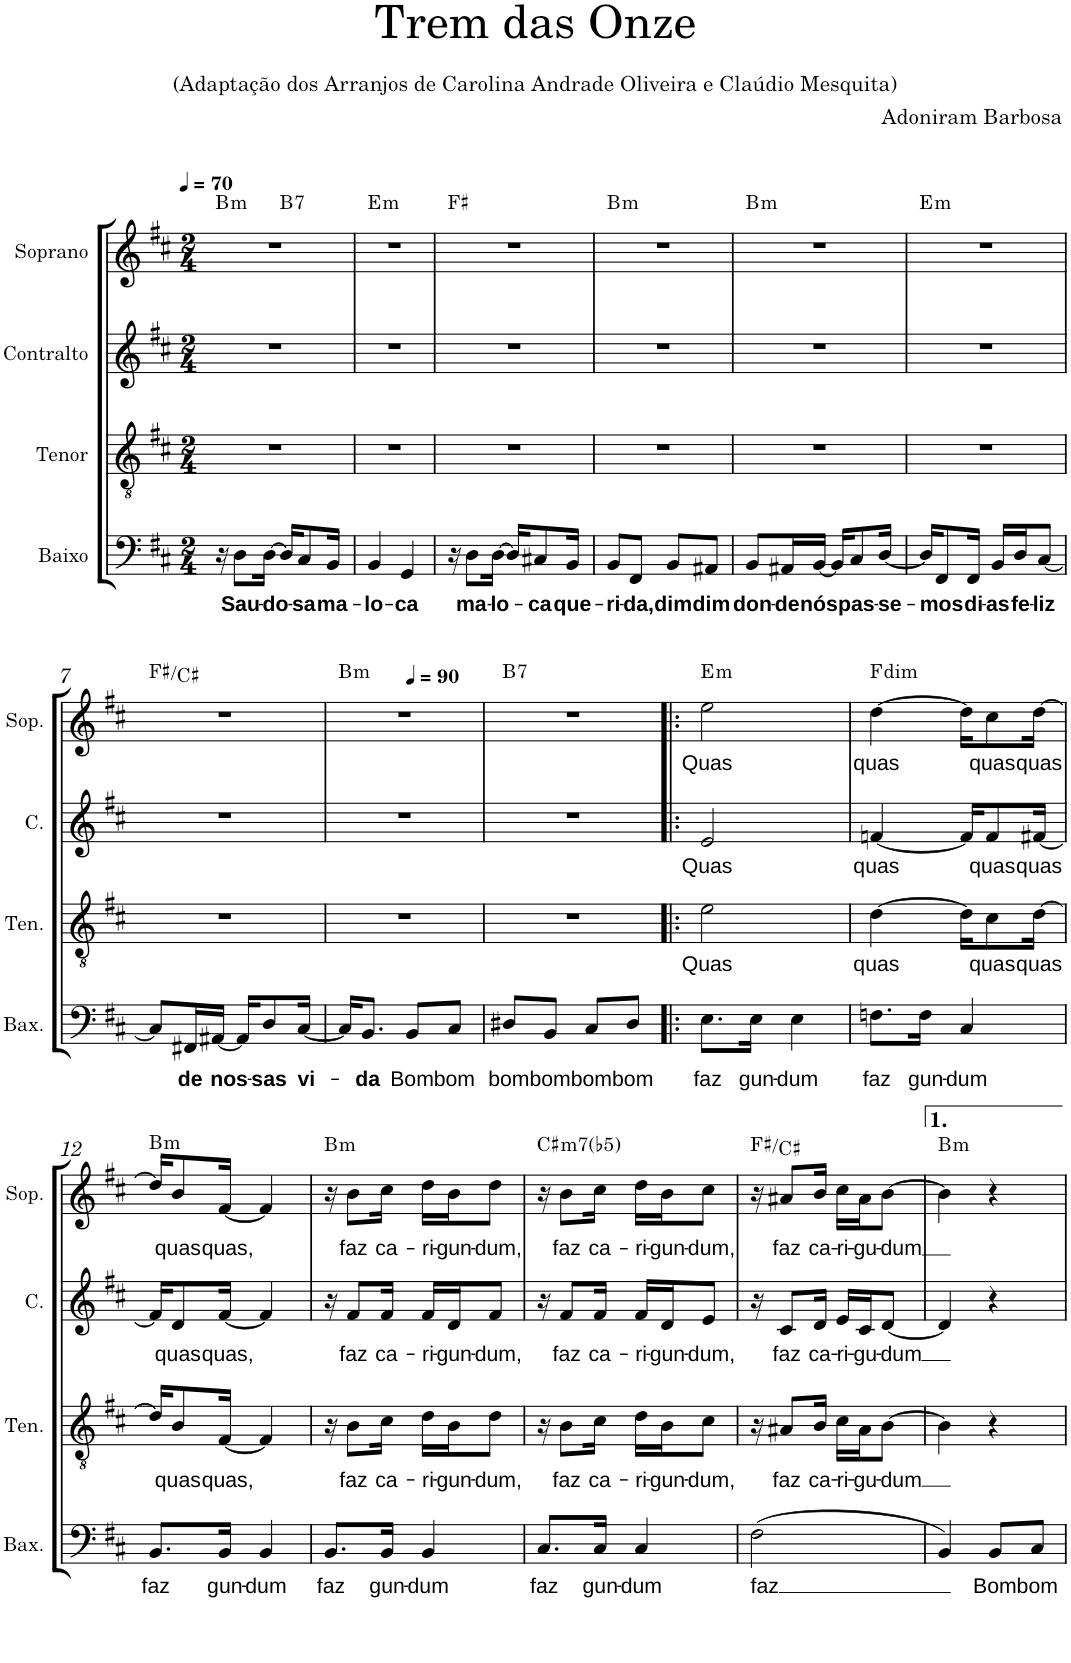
**kern	**text	**kern	**text	**kern	**text	**kern	**text	**harte
*part4	*part4	*part3	*part3	*part2	*part2	*part1	*part1	*part1
*staff4	*staff4	*staff3	*staff3	*staff2	*staff2	*staff1	*staff1	*
*I"Baixo	*	*I"Tenor	*	*I"Contralto	*	*I"Soprano	*	*
*I'Bax.	*	*I'Ten.	*	*I'C.	*	*I'Sop.	*	*
*clefF4	*	*clefGv2	*	*clefG2	*	*clefG2	*	*
*k[f#c#]	*	*k[f#c#]	*	*k[f#c#]	*	*k[f#c#]	*	*
*M2/4	*	*M2/4	*	*M2/4	*	*M2/4	*	*
*MM70	*	*MM70	*	*MM70	*	*MM70	*	*
=1	=1	=1	=1	=1	=1	=1	=1	=1
!	!	!	!	!	!	!	!	!LO:H:kt=m
*	*	*	*	*	*	*^	*	*
16r	.	2r	.	2r	.	2r	4ryy	.	B:min
!	!LO:LY:b	!	!	!	!	!	!	!	!
8D\L	Sau-	.	.	.	.	.	.	.	.
!	!LO:LY:b	!	!	!	!	!	!	!	!
[16D\Jk	-do-	.	.	.	.	.	.	.	.
!	!	!	!	!	!	!	!	!	!LO:H:kt=7
16D/KL]	.	.	.	.	.	.	4ryy	.	B:7
!	!LO:LY:b	!	!	!	!	!	!	!	!
8C#/	-sa	.	.	.	.	.	.	.	.
!	!LO:LY:b	!	!	!	!	!	!	!	!
16BB/Jk	ma-	.	.	.	.	.	.	.	.
=2	=2	=2	=2	=2	=2	=2	=2	=2	=2
!	!LO:LY:b	!	!	!	!	!	!	!	!LO:H:kt=m
*	*	*	*	*	*	*v	*v	*	*
4BB/	-lo-	2r	.	2r	.	2r	.	E:min
!	!LO:LY:b	!	!	!	!	!	!	!
4GG/	-ca	.	.	.	.	.	.	.
=3	=3	=3	=3	=3	=3	=3	=3	=3
16r	.	2r	.	2r	.	2r	.	F#:maj
!	!LO:LY:b	!	!	!	!	!	!	!
8D\L	ma-	.	.	.	.	.	.	.
!	!LO:LY:b	!	!	!	!	!	!	!
[16D\Jk	-lo-	.	.	.	.	.	.	.
16D/KL]	.	.	.	.	.	.	.	.
!	!LO:LY:b	!	!	!	!	!	!	!
8C#X/	-ca	.	.	.	.	.	.	.
!	!LO:LY:b	!	!	!	!	!	!	!
16BB/Jk	que-	.	.	.	.	.	.	.
=4	=4	=4	=4	=4	=4	=4	=4	=4
!	!LO:LY:b	!	!	!	!	!	!	!LO:H:kt=m
8BB/L	-ri-	2r	.	2r	.	2r	.	B:min
!	!LO:LY:b	!	!	!	!	!	!	!
8FF#/J	-da,	.	.	.	.	.	.	.
!	!LO:LY:b	!	!	!	!	!	!	!
8BB/L	dim	.	.	.	.	.	.	.
!	!LO:LY:b	!	!	!	!	!	!	!
8AA#X/J	dim	.	.	.	.	.	.	.
=5	=5	=5	=5	=5	=5	=5	=5	=5
!	!LO:LY:b	!	!	!	!	!	!	!LO:H:kt=m
8BB/L	don-	2r	.	2r	.	2r	.	B:min
!	!LO:LY:b	!	!	!	!	!	!	!
16AA#X/L	-de	.	.	.	.	.	.	.
!	!LO:LY:b	!	!	!	!	!	!	!
[16BB/JJ	nós	.	.	.	.	.	.	.
16BB/KL]	.	.	.	.	.	.	.	.
!	!LO:LY:b	!	!	!	!	!	!	!
8C#/	pas-	.	.	.	.	.	.	.
!	!LO:LY:b	!	!	!	!	!	!	!
[16D/Jk	-se-	.	.	.	.	.	.	.
=6	=6	=6	=6	=6	=6	=6	=6	=6
!	!	!	!	!	!	!	!	!LO:H:kt=m
16D/KL]	.	2r	.	2r	.	2r	.	E:min
!	!LO:LY:b	!	!	!	!	!	!	!
8FF#/	-mos	.	.	.	.	.	.	.
!	!LO:LY:b	!	!	!	!	!	!	!
16FF#/Jk	di-	.	.	.	.	.	.	.
!	!LO:LY:b	!	!	!	!	!	!	!
16BB/LL	-as	.	.	.	.	.	.	.
!	!LO:LY:b	!	!	!	!	!	!	!
16D/J	fe-	.	.	.	.	.	.	.
!	!LO:LY:b	!	!	!	!	!	!	!
[8C#/J	-liz	.	.	.	.	.	.	.
!!LO:LB:g=z
=7	=7	=7	=7	=7	=7	=7	=7	=7
8C#/L]	.	2r	.	2r	.	2r	.	F#:maj/5
!	!LO:LY:b	!	!	!	!	!	!	!
16FF#X/L	de	.	.	.	.	.	.	.
!	!LO:LY:b	!	!	!	!	!	!	!
[16AA#X/JJ	nos-	.	.	.	.	.	.	.
16AA#/KL]	.	.	.	.	.	.	.	.
!	!LO:LY:b	!	!	!	!	!	!	!
8D/	-sas	.	.	.	.	.	.	.
!	!LO:LY:b	!	!	!	!	!	!	!
[16C#/Jk	vi-	.	.	.	.	.	.	.
=8	=8	=8	=8	=8	=8	=8	=8	=8
*	*	*	*	*	*	*^	*	*
!	!	!	!	!	!	!	!	!	!LO:H:kt=m
16C#/KL]	.	2r	.	2r	.	2r	4ryy	.	B:min
!	!LO:LY:b	!	!	!	!	!	!	!	!
8.BB/J	-da	.	.	.	.	.	.	.	.
*	*	*	*	*	*	*MM90	*	*	*
!	!LO:LY:b	!	!	!	!	!	!	!	!
8BB/L	Bom	.	.	.	.	.	4ryy	.	.
!	!LO:LY:b	!	!	!	!	!	!	!	!
8C#/J	bom	.	.	.	.	.	.	.	.
=9	=9	=9	=9	=9	=9	=9	=9	=9	=9
!	!LO:LY:b	!	!	!	!	!	!	!	!LO:H:kt=7
*	*	*	*	*	*	*v	*v	*	*
8D#X/L	bom	2r	.	2r	.	2r	.	B:7
!	!LO:LY:b	!	!	!	!	!	!	!
8BB/J	bom	.	.	.	.	.	.	.
!	!LO:LY:b	!	!	!	!	!	!	!
8C#/L	bom	.	.	.	.	.	.	.
!	!LO:LY:b	!	!	!	!	!	!	!
8D#/J	bom	.	.	.	.	.	.	.
=10!|:	=10!|:	=10!|:	=10!|:	=10!|:	=10!|:	=10!|:	=10!|:	=10!|:
!	!LO:LY:b	!	!LO:LY:b	!	!LO:LY:b	!	!LO:LY:b	!LO:H:kt=m
8.E\L	faz	2e\	Quas	2e/	Quas	2ee\	Quas	E:min
!	!LO:LY:b	!	!	!	!	!	!	!
16E\Jk	gun-	.	.	.	.	.	.	.
!	!LO:LY:b	!	!	!	!	!	!	!
4E\	-dum	.	.	.	.	.	.	.
=11	=11	=11	=11	=11	=11	=11	=11	=11
!	!LO:LY:b	!	!LO:LY:b	!	!LO:LY:b	!	!LO:LY:b	!LO:H:kt=dim
8.Fn\L	faz	[4d\	quas	[4fn/	quas	[4dd\	quas	F:dim
!	!LO:LY:b	!	!	!	!	!	!	!
16F\Jk	gun-	.	.	.	.	.	.	.
!	!LO:LY:b	!	!	!	!	!	!	!
4C#/	-dum	16d\KL]	.	16f/KL]	.	16dd\KL]	.	.
!	!	!	!LO:LY:b	!	!LO:LY:b	!	!LO:LY:b	!
.	.	8c#\	quas	8f/	quas	8cc#\	quas	.
!	!	!	!LO:LY:b	!	!LO:LY:b	!	!LO:LY:b	!
.	.	[16d\Jk	quas	[16f#X/Jk	quas	[16dd\Jk	quas	.
!!LO:LB:g=z
=12	=12	=12	=12	=12	=12	=12	=12	=12
!	!LO:LY:b	!	!	!	!	!	!	!LO:H:kt=m
8.BB/L	faz	16d/KL]	.	16f#/KL]	.	16dd/KL]	.	B:min
!	!	!	!LO:LY:b	!	!LO:LY:b	!	!LO:LY:b	!
.	.	8B/	quas	8d/	quas	8b/	quas	.
!	!LO:LY:b	!	!LO:LY:b	!	!LO:LY:b	!	!LO:LY:b	!
16BB/Jk	gun-	[16F#/Jk	quas,	[16f#/Jk	quas,	[16f#/Jk	quas,	.
!	!LO:LY:b	!	!	!	!	!	!	!
4BB/	-dum	4F#/]	.	4f#/]	.	4f#/]	.	.
=13	=13	=13	=13	=13	=13	=13	=13	=13
!	!LO:LY:b	!	!	!	!	!	!	!LO:H:kt=m
8.BB/L	faz	16r	.	16r	.	16r	.	B:min
!	!	!	!LO:LY:b	!	!LO:LY:b	!	!LO:LY:b	!
.	.	8B\L	faz	8f#/L	faz	8b\L	faz	.
!	!LO:LY:b	!	!LO:LY:b	!	!LO:LY:b	!	!LO:LY:b	!
16BB/Jk	gun-	16c#\Jk	ca-	16f#/Jk	ca-	16cc#\Jk	ca-	.
!	!LO:LY:b	!	!LO:LY:b	!	!LO:LY:b	!	!LO:LY:b	!
4BB/	-dum	16d\LL	-ri-	16f#/LL	-ri-	16dd\LL	-ri-	.
!	!	!	!LO:LY:b	!	!LO:LY:b	!	!LO:LY:b	!
.	.	16B\J	-gun-	16d/J	-gun-	16b\J	-gun-	.
!	!	!	!LO:LY:b	!	!LO:LY:b	!	!LO:LY:b	!
.	.	8d\J	-dum,	8f#/J	-dum,	8dd\J	-dum,	.
=14	=14	=14	=14	=14	=14	=14	=14	=14
!	!LO:LY:b	!	!	!	!	!	!	!LO:H:kt=m7(b5)
8.C#/L	faz	16r	.	16r	.	16r	.	C#:hdim7
!	!	!	!LO:LY:b	!	!LO:LY:b	!	!LO:LY:b	!
.	.	8B\L	faz	8f#/L	faz	8b\L	faz	.
!	!LO:LY:b	!	!LO:LY:b	!	!LO:LY:b	!	!LO:LY:b	!
16C#/Jk	gun-	16c#\Jk	ca-	16f#/Jk	ca-	16cc#\Jk	ca-	.
!	!LO:LY:b	!	!LO:LY:b	!	!LO:LY:b	!	!LO:LY:b	!
4C#/	-dum	16d\LL	-ri-	16f#/LL	-ri-	16dd\LL	-ri-	.
!	!	!	!LO:LY:b	!	!LO:LY:b	!	!LO:LY:b	!
.	.	16B\J	-gun-	16d/J	-gun-	16b\J	-gun-	.
!	!	!	!LO:LY:b	!	!LO:LY:b	!	!LO:LY:b	!
.	.	8c#\J	-dum,	8e/J	-dum,	8cc#\J	-dum,	.
=15	=15	=15	=15	=15	=15	=15	=15	=15
!	!LO:LY:b	!	!	!	!	!	!	!
(2F#\	faz	16r	.	16r	.	16r	.	F#:maj/5
!	!	!	!LO:LY:b	!	!LO:LY:b	!	!LO:LY:b	!
.	.	8A#X/L	faz	8c#/L	faz	8a#X/L	faz	.
!	!	!	!LO:LY:b	!	!LO:LY:b	!	!LO:LY:b	!
.	.	16B/Jk	ca-	16d/Jk	ca-	16b/Jk	ca-	.
!	!	!	!LO:LY:b	!	!LO:LY:b	!	!LO:LY:b	!
.	.	16c#\LL	-ri-	16e/LL	-ri-	16cc#\LL	-ri-	.
!	!	!	!LO:LY:b	!	!LO:LY:b	!	!LO:LY:b	!
.	.	16A#\J	-gu-	16c#/J	-gu-	16a#\J	-gu-	.
!	!	!	!LO:LY:b	!	!LO:LY:b	!	!LO:LY:b	!
.	.	[8B\J	-dum	[8d/J	-dum	[8b\J	-dum	.
=16	=16	=16	=16	=16	=16	=16	=16	=16
!	!	!	!	!	!	!	!	!LO:H:kt=m
4BB/)	.	4B\]	.	4d/]	.	4b\]	.	B:min
!	!LO:LY:b	!	!	!	!	!	!	!
8BB/L	Bom	4r	.	4r	.	4r	.	.
!	!LO:LY:b	!	!	!	!	!	!	!
8C#/J	bom	.	.	.	.	.	.	.
=	=	=	=	=	=	=	=	=
*-	*-	*-	*-	*-	*-	*-	*-	*-
